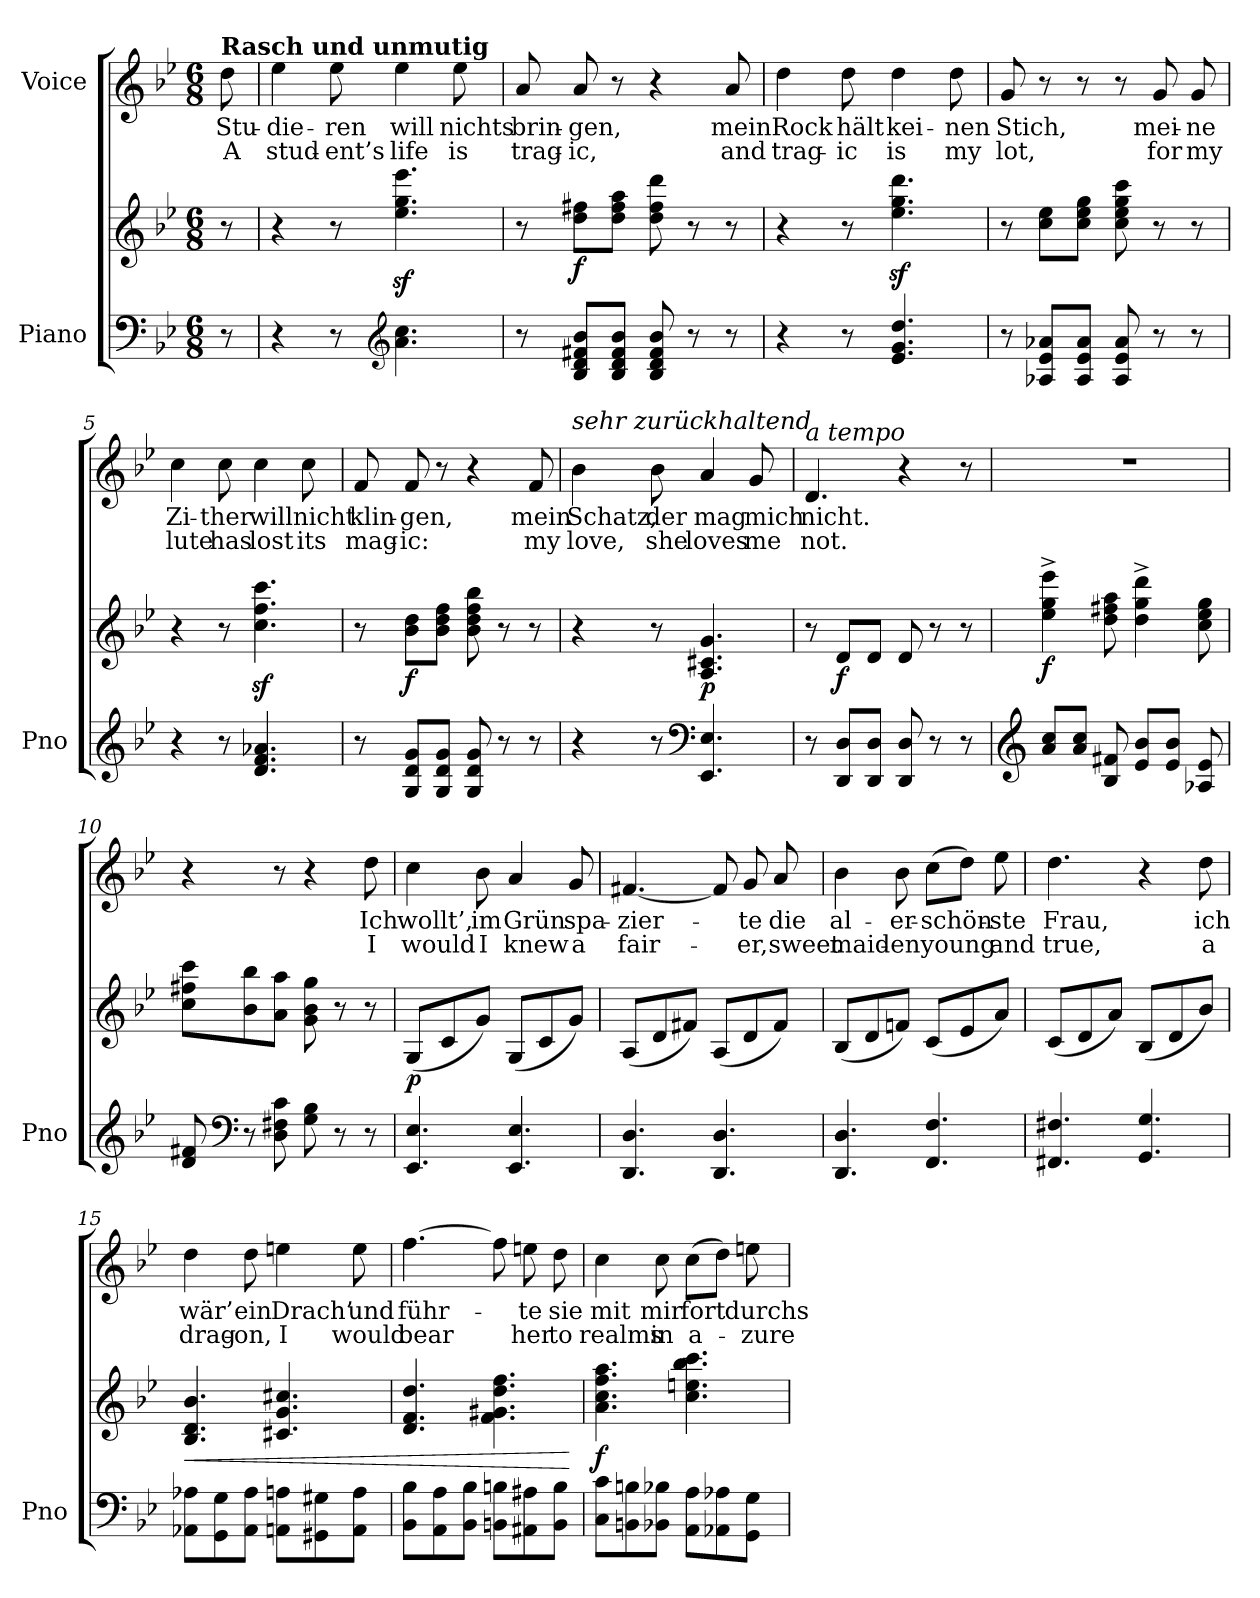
**kern	**kern	**dynam	**kern	**text	**text
*part2	*part2	*part2	*part1	*part1	*part1
*staff3	*staff2	*staff2/3	*staff1	*staff1	*staff1
*I"Piano	*	*	*I"Voice	*	*
*I'Pno	*	*	*	*	*
*clefF4	*clefG2	*	*clefG2	*	*
*k[b-e-]	*k[b-e-]	*	*k[b-e-]	*	*
*M6/8	*M6/8	*	*M6/8	*	*
=	=	=	=	=	=
!	!	!	!LO:TX:a:B:t=Rasch und unmutig	!	!
!	!	!	!	!LO:LY:b	!LO:LY:b
8r	8r	.	8dd\	Stu-	A
=1	=1	=1	=1	=1	=1
!	!	!	!	!LO:LY:b	!LO:LY:b
4r	4r	.	4ee-\	-die-	stud-
!	!	!	!	!LO:LY:b	!LO:LY:b
8r	8r	.	8ee-\	-ren	-ent’s
*clefG2	*	*	*	*	*
!	!	!	!	!LO:LY:b	!LO:LY:b
4.a\ 4.cc\	4.ee-\z< 4.gg\z< 4.eee-\z<	.	4ee-\	will	life
!	!	!	!	!LO:LY:b	!LO:LY:b
.	.	.	8ee-\	nichts	is
=2	=2	=2	=2	=2	=2
!	!	!	!	!LO:LY:b	!LO:LY:b
8r	8r	.	8a/	brin-	trag-
!	!	!LO:DY:b	!	!LO:LY:b	!LO:LY:b
8B-/ 8d/ 8f#X/ 8b-/L	8dd\ 8ff#X\L	f	8a/	-gen,	-ic,
8B-/ 8d/ 8f#/ 8b-/J	8dd\ 8ff#\ 8aa\J	.	8r	.	.
8B-/ 8d/ 8f#/ 8b-/	8dd\ 8ff#\ 8ddd\	.	4r	.	.
8r	8r	.	.	.	.
!	!	!	!	!LO:LY:b	!LO:LY:b
8r	8r	.	8a/	mein	and
=3	=3	=3	=3	=3	=3
!	!	!	!	!LO:LY:b	!LO:LY:b
4r	4r	.	4dd\	Rock	trag-
!	!	!	!	!LO:LY:b	!LO:LY:b
8r	8r	.	8dd\	hält	-ic
!	!	!	!	!LO:LY:b	!LO:LY:b
4.e-/ 4.g/ 4.dd/	4.ee-\z< 4.gg\z< 4.ddd\z<	.	4dd\	kei-	is
!	!	!	!	!LO:LY:b	!LO:LY:b
.	.	.	8dd\	-nen	my
!!LO:LB:g=z
=4	=4	=4	=4	=4	=4
!	!	!	!	!LO:LY:b	!LO:LY:b
8r	8r	.	8g/	Stich,	lot,
8A-X/ 8e-/ 8a-X/L	8cc\ 8ee-\L	.	8r	.	.
8A-/ 8e-/ 8a-/J	8cc\ 8ee-\ 8gg\J	.	8r	.	.
8A-/ 8e-/ 8a-/	8cc\ 8ee-\ 8gg\ 8ccc\	.	8r	.	.
!	!	!	!	!LO:LY:b	!LO:LY:b
8r	8r	.	8g/	mei-	for
!	!	!	!	!LO:LY:b	!LO:LY:b
8r	8r	.	8g/	-ne	my
=5	=5	=5	=5	=5	=5
!	!	!	!	!LO:LY:b	!LO:LY:b
4r	4r	.	4cc\	Zi-	lute
!	!	!	!	!LO:LY:b	!LO:LY:b
8r	8r	.	8cc\	-ther	has
!	!	!	!	!LO:LY:b	!LO:LY:b
4.d/ 4.f/ 4.a-X/	4.cc\z< 4.ff\z< 4.ccc\z<	.	4cc\	will	lost
!	!	!	!	!LO:LY:b	!LO:LY:b
.	.	.	8cc\	nicht	its
=6	=6	=6	=6	=6	=6
!	!	!	!	!LO:LY:b	!LO:LY:b
8r	8r	.	8f/	klin-	mag-
!	!	!LO:DY:b	!	!LO:LY:b	!LO:LY:b
8G/ 8d/ 8g/L	8b-\ 8dd\L	f	8f/	-gen,	-ic:
8G/ 8d/ 8g/J	8b-\ 8dd\ 8ff\J	.	8r	.	.
8G/ 8d/ 8g/	8b-\ 8dd\ 8ff\ 8bb-\	.	4r	.	.
8r	8r	.	.	.	.
!	!	!	!	!LO:LY:b	!LO:LY:b
8r	8r	.	8f/	mein	my
=7	=7	=7	=7	=7	=7
!	!	!	!LO:TX:a:i:t=sehr zurückhaltend	!	!
!	!	!	!	!LO:LY:b	!LO:LY:b
4r	4r	.	4b-\	Schatz,	love,
!	!	!	!	!LO:LY:b	!LO:LY:b
8r	8r	.	8b-\	der	she
*clefF4	*	*	*	*	*
!	!	!LO:DY:b	!	!LO:LY:b	!LO:LY:b
4.EE-/ 4.E-/	4.A/ 4.c#X/ 4.g/	p	4a/	mag	loves
!	!	!	!	!LO:LY:b	!LO:LY:b
.	.	.	8g/	mich	me
!!LO:LB:g=z
=8	=8	=8	=8	=8	=8
!	!	!	!LO:TX:a:i:t=a tempo	!	!
!	!	!	!	!LO:LY:b	!LO:LY:b
8r	8r	.	4.d/	nicht.	not.
!	!	!LO:DY:b	!	!	!
8DD/ 8D/L	8d/L	f	.	.	.
8DD/ 8D/J	8d/J	.	.	.	.
8DD/ 8D/	8d/	.	4r	.	.
8r	8r	.	.	.	.
8r	8r	.	8r	.	.
=9	=9	=9	=9	=9	=9
*clefG2	*	*	*	*	*
!	!	!LO:DY:b	!	!	!
8a/ 8cc/L	4ee-\^ 4gg\^ 4eee-\^	f	2.r	.	.
8a/ 8cc/J	.	.	.	.	.
8B-/ 8f#X/	8dd\ 8ff#X\ 8aa\	.	.	.	.
8e-/ 8b-/L	4dd\^ 4gg\^ 4ddd\^	.	.	.	.
8e-/ 8b-/J	.	.	.	.	.
8A-X/ 8e-/	8cc\ 8ee-\ 8gg\	.	.	.	.
=10	=10	=10	=10	=10	=10
8d/ 8f#X/	8cc\ 8ff#X\ 8ccc\L	.	4r	.	.
*clefF4	*	*	*	*	*
8r	8b-\ 8bb-\	.	.	.	.
8D\ 8F#X\ 8c\	8a\ 8aa\J	.	8r	.	.
8G\ 8B-\	8g\ 8b-\ 8gg\	.	4r	.	.
8r	8r	.	.	.	.
!	!	!	!	!LO:LY:b	!LO:LY:b
8r	8r	.	8dd\	Ich	I
=11	=11	=11	=11	=11	=11
!	!	!LO:DY:a=2	!	!LO:LY:b	!LO:LY:b
4.EE-/ 4.E-/	(8G/L	p	4cc\	wollt’,	would
.	8c/	.	.	.	.
!	!	!	!	!LO:LY:b	!LO:LY:b
.	8g/J)	.	8b-\	im	I
!	!	!	!	!LO:LY:b	!LO:LY:b
4.EE-/ 4.E-/	(8G/L	.	4a/	Grün	knew
.	8c/	.	.	.	.
!	!	!	!	!LO:LY:b	!LO:LY:b
.	8g/J)	.	8g/	spa-	a
=12	=12	=12	=12	=12	=12
!	!	!	!	!LO:LY:b	!LO:LY:b
4.DD/ 4.D/	(8A/L	.	[4.f#X/	-zier-	fair-
.	8d/	.	.	.	.
.	8f#X/J)	.	.	.	.
4.DD/ 4.D/	(8A/L	.	8f#/]	.	.
!	!	!	!	!LO:LY:b	!LO:LY:b
.	8d/	.	8g/	-te	-er,
!	!	!	!	!LO:LY:b	!LO:LY:b
.	8f#/J)	.	8a/	die	sweet
!!LO:LB:g=z
=13	=13	=13	=13	=13	=13
!	!	!	!	!LO:LY:b	!LO:LY:b
4.DD/ 4.D/	(8B-/L	.	4b-\	al-	maid-
.	8d/	.	.	.	.
!	!	!	!	!LO:LY:b	!LO:LY:b
.	8fn/J)	.	8b-\	-er-	-en
!	!	!	!	!LO:LY:b	!LO:LY:b
4.FF/ 4.F/	(8c/L	.	(8cc\L	-schön-	young
.	8e-/	.	8dd\J)	.	.
!	!	!	!	!LO:LY:b	!LO:LY:b
.	8a/J)	.	8ee-\	-ste	and
=14	=14	=14	=14	=14	=14
!	!	!	!	!LO:LY:b	!LO:LY:b
4.FF#X/ 4.F#X/	(8c/L	.	4.dd\	Frau,	true,
.	8d/	.	.	.	.
.	8a/J)	.	.	.	.
4.GG/ 4.G/	(8B-/L	.	4r	.	.
.	8d/	.	.	.	.
!	!	!	!	!LO:LY:b	!LO:LY:b
.	8b-/J)	.	8dd\	ich	a
=15	=15	=15	=15	=15	=15
!	!	!LO:HP:b	!	!LO:LY:b	!LO:LY:b
8AA-X\ 8A-X\L	4.B-/ 4.d/ 4.b-/	<	4dd\	wär’	drag-
8GG\ 8G\	.	.	.	.	.
!	!	!	!	!LO:LY:b	!LO:LY:b
8AA-\ 8A-\J	.	.	8dd\	ein	-on,
!	!	!	!	!LO:LY:b	!LO:LY:b
8AAn\ 8An\L	4.c#X/ 4.g/ 4.cc#X/	.	4een\	Drach’	I
8GG#X\ 8G#X\	.	.	.	.	.
!	!	!	!	!LO:LY:b	!LO:LY:b
8AA\ 8A\J	.	.	8ee\	und	would
=16	=16	=16	=16	=16	=16
!	!	!	!	!LO:LY:b	!LO:LY:b
8BB-\ 8B-\L	4.d/ 4.f/ 4.dd/	.	[4.ff\	führ-	bear
8AA\ 8A\	.	.	.	.	.
8BB-\ 8B-\J	.	.	.	.	.
8BBn\ 8Bn\L	4.f\ 4.g#X\ 4.dd\ 4.ff\	.	8ff\]	.	.
!	!	!	!	!LO:LY:b	!LO:LY:b
8AA#X\ 8A#X\	.	.	8een\	-te	her
!	!	!	!	!LO:LY:b	!LO:LY:b
8BB\ 8B\J	.	.	8dd\	sie	to
.	.	[	.	.	.
!!LO:PB:g=z
=17	=17	=17	=17	=17	=17
!	!	!LO:DY:b	!	!LO:LY:b	!LO:LY:b
8C\ 8c\L	4.a\ 4.cc\ 4.ff\ 4.aa\	f	4cc\	mit	realms
8BBn\ 8Bn\	.	.	.	.	.
!	!	!	!	!LO:LY:b	!LO:LY:b
8BB-X\ 8B-X\J	.	.	8cc\	mir	in
!	!	!	!	!LO:LY:b	!LO:LY:b
8AA\ 8A\L	4.cc\ 4.een\ 4.bb-\ 4.ccc\	.	(8cc\L	fort	a-
8AA-X\ 8A-X\	.	.	8dd\J)	.	.
!	!	!	!	!LO:LY:b	!LO:LY:b
8GG\ 8G\J	.	.	8een\	durchs	-zure
=	=	=	=	=	=
*-	*-	*-	*-	*-	*-
